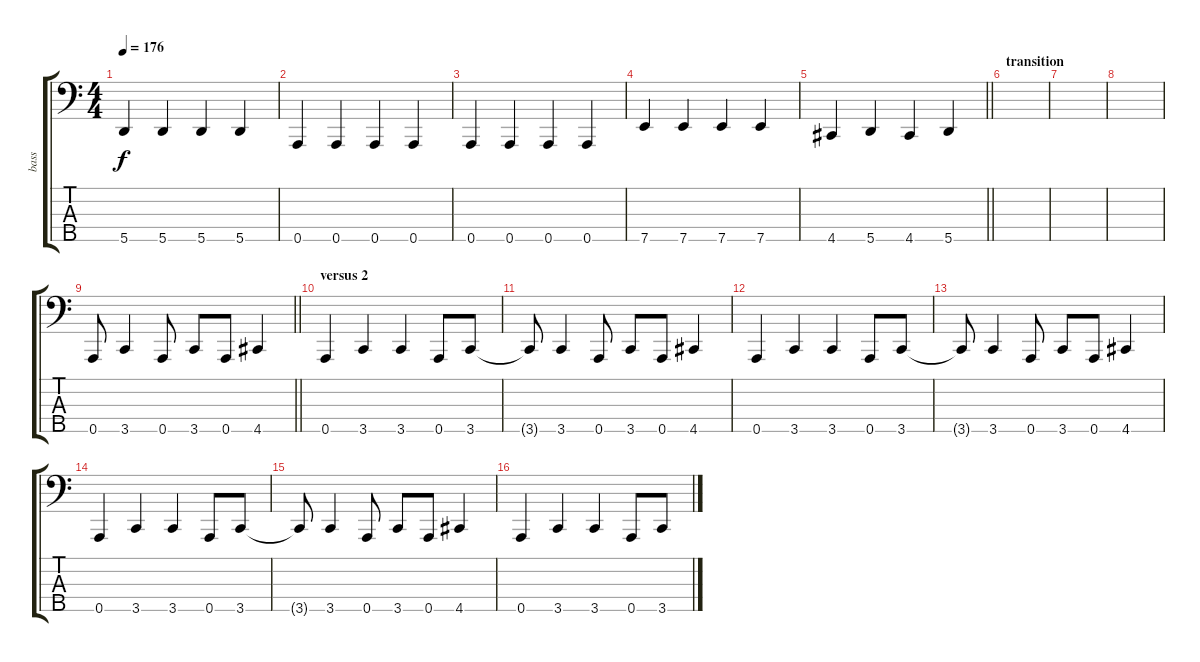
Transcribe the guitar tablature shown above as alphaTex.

\track ("bass" "bass") {instrument electricbasspick}
\staff {score tabs}
\tuning (G2 D2 A1 E1 A0) {hide}
\ts (4 4)
\tempo 176
\clef f4
\ks c
5.5.4{dy f} 5.5.4 5.5.4 5.5.4 |
0.5.4 0.5.4 0.5.4 0.5.4 |
0.5.4 0.5.4 0.5.4 0.5.4 |
7.5.4 7.5.4 7.5.4 7.5.4 |
\barLineRight lightlight
4.5.4 5.5.4 4.5.4 5.5.4 |
\section ("" "transition")
|
|
|
\barLineRight lightlight
0.5.8 3.5.4 0.5.8 3.5.8 0.5.8 4.5.4 |
\section ("" "versus 2")
0.5.4 3.5.4 3.5.4 0.5.8 3.5.8 |
3.5{t}.8 3.5.4 0.5.8 3.5.8 0.5.8 4.5.4 |
0.5.4 3.5.4 3.5.4 0.5.8 3.5.8 |
3.5{t}.8 3.5.4 0.5.8 3.5.8 0.5.8 4.5.4 |
0.5.4 3.5.4 3.5.4 0.5.8 3.5.8 |
3.5{t}.8 3.5.4 0.5.8 3.5.8 0.5.8 4.5.4 |
0.5.4 3.5.4 3.5.4 0.5.8 3.5.8
